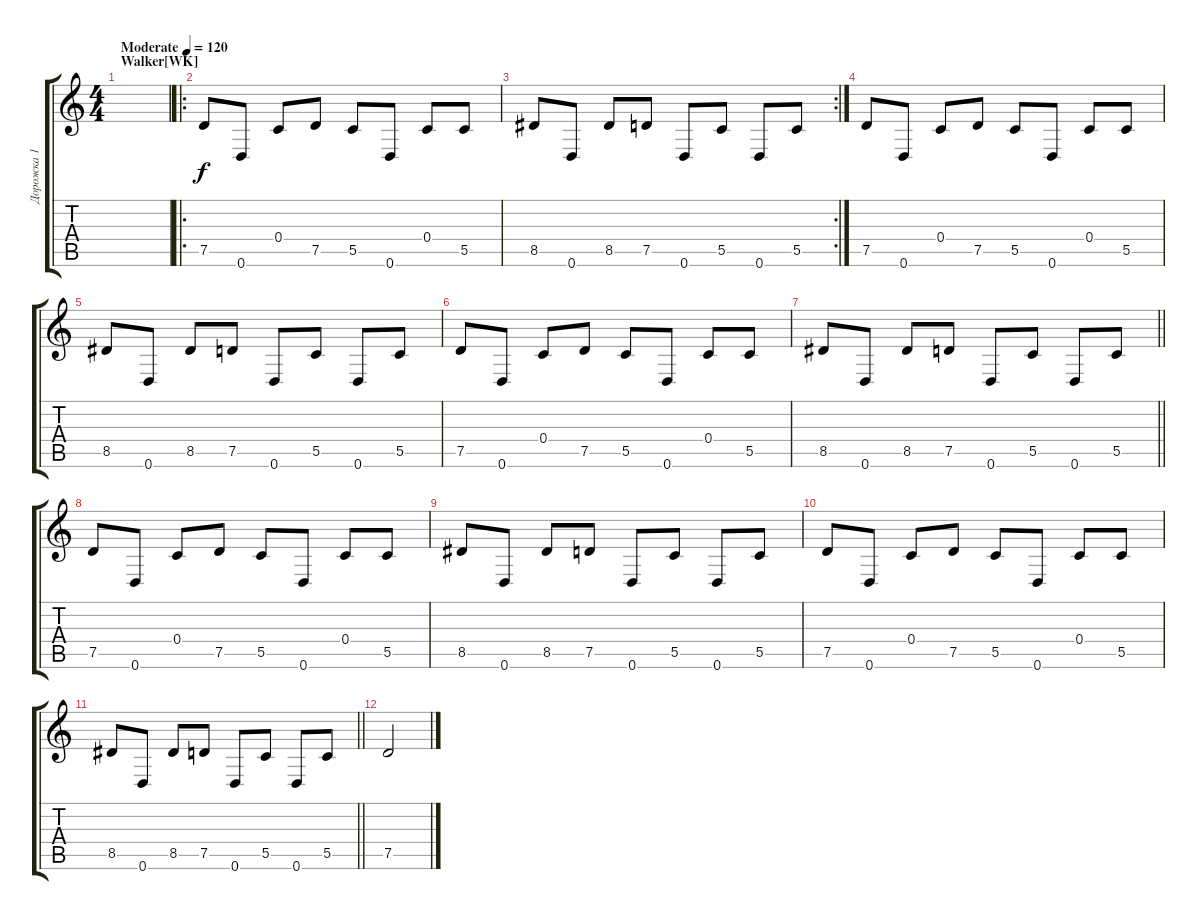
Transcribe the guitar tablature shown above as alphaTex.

\track ("Дорожка 1" "Дорожка 1") {instrument electricguitarclean}
\staff {score tabs}
\tuning (D4 A3 F3 C3 G2 D2) {hide}
\ts (4 4)
\section ("" "Walker[WK]")
\tempo (120 "Moderate")
\clef g2
\ks c
|
\ro
7.5.8 0.6.8 0.4.8 7.5.8 5.5.8 0.6.8 0.4.8 5.5.8 |
\rc 2
8.5.8 0.6.8 8.5.8 7.5.8 0.6.8 5.5.8 0.6.8 5.5.8 |
7.5.8 0.6.8 0.4.8 7.5.8 5.5.8 0.6.8 0.4.8 5.5.8 |
8.5.8 0.6.8 8.5.8 7.5.8 0.6.8 5.5.8 0.6.8 5.5.8 |
7.5.8 0.6.8 0.4.8 7.5.8 5.5.8 0.6.8 0.4.8 5.5.8 |
\barLineRight lightlight
8.5.8 0.6.8 8.5.8 7.5.8 0.6.8 5.5.8 0.6.8 5.5.8 |
7.5.8 0.6.8 0.4.8 7.5.8 5.5.8 0.6.8 0.4.8 5.5.8 |
8.5.8 0.6.8 8.5.8 7.5.8 0.6.8 5.5.8 0.6.8 5.5.8 |
7.5.8 0.6.8 0.4.8 7.5.8 5.5.8 0.6.8 0.4.8 5.5.8 |
\barLineRight lightlight
8.5.8 0.6.8 8.5.8 7.5.8 0.6.8 5.5.8 0.6.8 5.5.8 |
7.5.2
